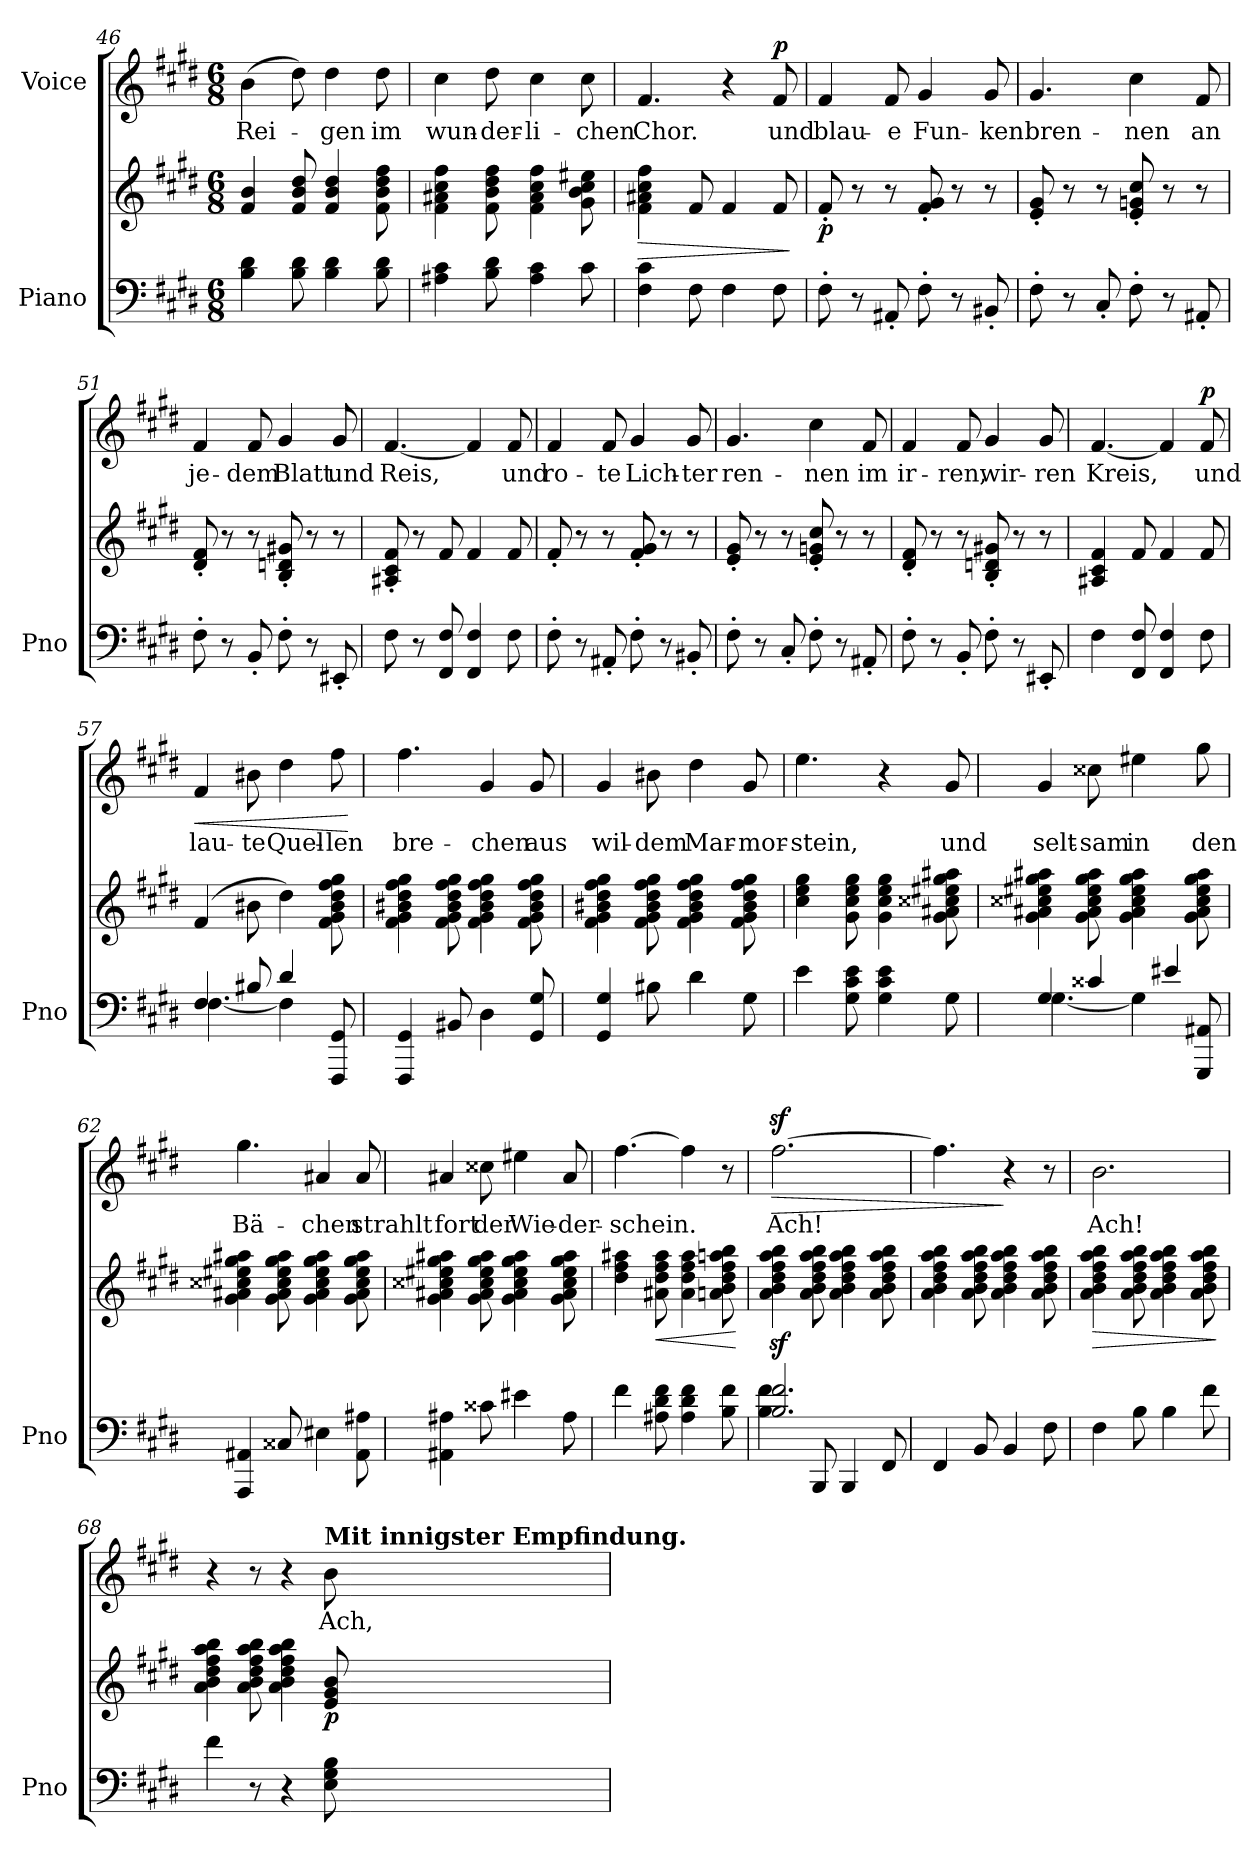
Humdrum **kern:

**kern	**kern	**dynam	**kern	**text	**dynam
*part2	*part2	*part2	*part1	*part1	*part1
*staff3	*staff2	*staff2/3	*staff1	*staff1	*staff1
*I"Piano	*	*	*I"Voice	*	*
*I'Pno	*	*	*	*	*
*clefF4	*clefG2	*	*clefG2	*	*
*k[f#c#g#d#]	*k[f#c#g#d#]	*	*k[f#c#g#d#]	*	*
*M6/8	*M6/8	*	*M6/8	*	*
=46	=46	=46	=46	=46	=46
!	!	!	!	!LO:LY:b	!
4B\ 4d#\	4f#/ 4b/	.	(>4b\	Rei-	.
8B\ 8d#\	8f#/ 8b/ 8dd#/	.	8dd#\)	.	.
!	!	!	!	!LO:LY:b	!
4B\ 4d#\	4f#/ 4b/ 4dd#/	.	4dd#\	gen	.
!	!	!	!	!LO:LY:b	!
8B\ 8d#\	8f#\ 8b\ 8dd#\ 8ff#\	.	8dd#\	im	.
=47	=47	=47	=47	=47	=47
!	!	!	!	!LO:LY:b	!
4A#X\ 4c#\	4f#\ 4a#X\ 4cc#\ 4ff#\	.	4cc#\	wun-	.
!	!	!	!	!LO:LY:b	!
8B\ 8d#\	8f#\ 8b\ 8dd#\ 8ff#\	.	8dd#\	-der-	.
!	!	!	!	!LO:LY:b	!
4A#\ 4c#\	4f#\ 4a#\ 4cc#\ 4ff#\	.	4cc#\	-li-	.
!	!	!	!	!LO:LY:b	!
8c#\	8g#\ 8b\ 8cc#\ 8ee#X\	.	8cc#\	-chen	.
=48	=48	=48	=48	=48	=48
!	!	!LO:HP:b	!	!LO:LY:b	!
4F#\ 4c#\	4f#\ 4a#X\ 4cc#\ 4ff#\	>	4.f#/	Chor.	.
8F#\	8f#/	.	.	.	.
4F#\	4f#/	.	4r	.	.
!	!	!	!	!LO:LY:b	!LO:DY:a
8F#\	8f#/	.	8f#/	und	p
.	.	]	.	.	.
!!LO:PB:g=z
=49	=49	=49	=49	=49	=49
!	!	!LO:DY:b	!	!LO:LY:b	!
8F#'\	8f#'/	p	4f#/	blau-	.
8r	8r	.	.	.	.
!	!	!	!	!LO:LY:b	!
8AA#X'/	8r	.	8f#/	-e	.
!	!	!	!	!LO:LY:b	!
8F#'\	8f#/' 8g#/'	.	4g#/	Fun-	.
8r	8r	.	.	.	.
!	!	!	!	!LO:LY:b	!
8BB#X'/	8r	.	8g#/	-ken	.
=50	=50	=50	=50	=50	=50
!	!	!	!	!LO:LY:b	!
8F#'\	8e/' 8g#/'	.	4.g#/	bren-	.
8r	8r	.	.	.	.
8C#'/	8r	.	.	.	.
!	!	!	!	!LO:LY:b	!
8F#'\	8e/' 8gn/' 8cc#/'	.	4cc#\	-nen	.
8r	8r	.	.	.	.
!	!	!	!	!LO:LY:b	!
8AA#X'/	8r	.	8f#/	an	.
=51	=51	=51	=51	=51	=51
!	!	!	!	!LO:LY:b	!
8F#'\	8d#/' 8f#/'	.	4f#/	je-	.
8r	8r	.	.	.	.
!	!	!	!	!LO:LY:b	!
8BB'/	8r	.	8f#/	-dem	.
!	!	!	!	!LO:LY:b	!
8F#'\	8B/' 8dn/' 8g#X/'	.	4g#/	Blatt	.
8r	8r	.	.	.	.
!	!	!	!	!LO:LY:b	!
8EE#X'/	8r	.	8g#/	und	.
=52	=52	=52	=52	=52	=52
!	!	!	!	!LO:LY:b	!
8F#\	8A#X/' 8c#/' 8f#/'	.	[4.f#/	Reis,	.
8r	8r	.	.	.	.
8FF#/ 8F#/	8f#/	.	.	.	.
4FF#/ 4F#/	4f#/	.	4f#/]	.	.
!	!	!	!	!LO:LY:b	!
8F#\	8f#/	.	8f#/	und	.
=53	=53	=53	=53	=53	=53
!	!	!	!	!LO:LY:b	!
8F#'\	8f#'/	.	4f#/	ro-	.
8r	8r	.	.	.	.
!	!	!	!	!LO:LY:b	!
8AA#X'/	8r	.	8f#/	-te	.
!	!	!	!	!LO:LY:b	!
8F#'\	8f#/' 8g#/'	.	4g#/	Lich-	.
8r	8r	.	.	.	.
!	!	!	!	!LO:LY:b	!
8BB#X'/	8r	.	8g#/	-ter	.
=54	=54	=54	=54	=54	=54
!	!	!	!	!LO:LY:b	!
8F#'\	8e/' 8g#/'	.	4.g#/	ren-	.
8r	8r	.	.	.	.
8C#'/	8r	.	.	.	.
!	!	!	!	!LO:LY:b	!
8F#'\	8e/' 8gn/' 8cc#/'	.	4cc#\	-nen	.
8r	8r	.	.	.	.
!	!	!	!	!LO:LY:b	!
8AA#X'/	8r	.	8f#/	im	.
!!LO:LB:g=z
=55	=55	=55	=55	=55	=55
!	!	!	!	!LO:LY:b	!
8F#'\	8d#/' 8f#/'	.	4f#/	ir-	.
8r	8r	.	.	.	.
!	!	!	!	!LO:LY:b	!
8BB'/	8r	.	8f#/	-ren,	.
!	!	!	!	!LO:LY:b	!
8F#'\	8B/' 8dn/' 8g#X/'	.	4g#/	wir-	.
8r	8r	.	.	.	.
!	!	!	!	!LO:LY:b	!
8EE#X'/	8r	.	8g#/	-ren	.
=56	=56	=56	=56	=56	=56
!	!	!	!	!LO:LY:b	!
4F#\	4A#X/ 4c#/ 4f#/	.	[4.f#/	Kreis,	.
8FF#/ 8F#/	8f#/	.	.	.	.
4FF#/ 4F#/	4f#/	.	4f#/]	.	.
!	!	!	!	!LO:LY:b	!LO:DY:a
8F#\	8f#/	.	8f#/	und	p
=57	=57	=57	=57	=57	=57
*^	*	*	*	*	*
!	!LO:N:head=solid	!	!	!	!LO:LY:b	!LO:HP:b
4F#/	[4.F#\	(>4f#/	.	4f#/	lau-	<
!	!	!	!	!	!LO:LY:b	!
8B#X/	.	8b#X\	.	8b#X\	-te	.
!	!	!	!	!	!LO:LY:b	!
4d#/	4F#\]	4dd#\)	.	4dd#\	Quel-	.
!	!	!	!	!	!LO:LY:b	!
8FFF#/ 8GG#/	8ryy	8f#\ 8g#\ 8b#\ 8dd#\ 8ff#\ 8gg#\	.	8ff#\	-len	.
*v	*v	*	*	*	*	*
.	.	.	.	.	[
=58	=58	=58	=58	=58	=58
!	!	!	!	!LO:LY:b	!
4FFF#/ 4GG#/	4f#\ 4g#\ 4b#X\ 4dd#\ 4ff#\ 4gg#\	.	4.ff#\	bre-	.
8BB#X/	8f#\ 8g#\ 8b#\ 8dd#\ 8ff#\ 8gg#\	.	.	.	.
!	!	!	!	!LO:LY:b	!
4D#\	4f#\ 4g#\ 4b#\ 4dd#\ 4ff#\ 4gg#\	.	4g#/	-chen	.
!	!	!	!	!LO:LY:b	!
8GG#/ 8G#/	8f#\ 8g#\ 8b#\ 8dd#\ 8ff#\ 8gg#\	.	8g#/	aus	.
=59	=59	=59	=59	=59	=59
!	!	!	!	!LO:LY:b	!
4GG#/ 4G#/	4f#\ 4g#\ 4b#X\ 4dd#\ 4ff#\ 4gg#\	.	4g#/	wil-	.
!	!	!	!	!LO:LY:b	!
8B#X\	8f#\ 8g#\ 8b#\ 8dd#\ 8ff#\ 8gg#\	.	8b#X\	-dem	.
!	!	!	!	!LO:LY:b	!
4d#\	4f#\ 4g#\ 4b#\ 4dd#\ 4ff#\ 4gg#\	.	4dd#\	Mar-	.
!	!	!	!	!LO:LY:b	!
8G#\	8f#\ 8g#\ 8b#\ 8dd#\ 8ff#\ 8gg#\	.	8g#/	-mor-	.
=60	=60	=60	=60	=60	=60
!	!	!	!	!LO:LY:b	!
4e\	4cc#\ 4ee\ 4gg#\	.	4.ee\	-stein,	.
8G#\ 8c#\ 8e\	8g#\ 8cc#\ 8ee\ 8gg#\	.	.	.	.
4G#\ 4c#\ 4e\	4g#\ 4cc#\ 4ee\ 4gg#\	.	4r	.	.
!	!	!	!	!LO:LY:b	!
8G#\	8g#\ 8a#X\ 8cc##X\ 8ee#X\ 8gg#\ 8aa#X\	.	8g#/	und	.
!!LO:LB:g=z
=61	=61	=61	=61	=61	=61
*^	*	*	*	*	*
!	!LO:N:head=solid	!	!	!	!LO:LY:b	!
4G#/	[4.G#\	4g#\ 4a#X\ 4cc##X\ 4ee#X\ 4gg#\ 4aa#X\	.	4g#/	selt-	.
!	!	!	!	!	!LO:LY:b	!
4c##X/	.	8g#\ 8a#\ 8cc##\ 8ee#\ 8gg#\ 8aa#\	.	8cc##X\	-sam	.
!	!	!	!	!	!LO:LY:b	!
.	4G#\]	4g#\ 4a#\ 4cc##\ 4ee#\ 4gg#\ 4aa#\	.	4ee#X\	in	.
4e#X/	.	.	.	.	.	.
!	!	!	!	!	!LO:LY:b	!
.	8GGG#/ 8AA#X/	8g#\ 8a#\ 8cc##\ 8ee#\ 8gg#\ 8aa#\	.	8gg#\	den	.
=62	=62	=62	=62	=62	=62	=62
!	!	!	!	!	!LO:LY:b	!
*v	*v	*	*	*	*	*
4AAA/ 4AA#X/	4g#\ 4a#X\ 4cc##X\ 4ee#X\ 4gg#\ 4aa#X\	.	4.gg#\	Bä-	.
8C##X/	8g#\ 8a#\ 8cc##\ 8ee#\ 8gg#\ 8aa#\	.	.	.	.
!	!	!	!	!LO:LY:b	!
4E#X\	4g#\ 4a#\ 4cc##\ 4ee#\ 4gg#\ 4aa#\	.	4a#X/	-chen	.
!	!	!	!	!LO:LY:b	!
8AA#\ 8A#X\	8g#\ 8a#\ 8cc##\ 8ee#\ 8gg#\ 8aa#\	.	8a#/	strahlt	.
=63	=63	=63	=63	=63	=63
!	!	!	!	!LO:LY:b	!
4AA#X\ 4A#X\	4g#\ 4a#X\ 4cc##X\ 4ee#X\ 4gg#\ 4aa#X\	.	4a#X/	fort	.
!	!	!	!	!LO:LY:b	!
8c##X\	8g#\ 8a#\ 8cc##\ 8ee#\ 8gg#\ 8aa#\	.	8cc##X\	der	.
!	!	!	!	!LO:LY:b	!
4e#X\	4g#\ 4a#\ 4cc##\ 4ee#\ 4gg#\ 4aa#\	.	4ee#X\	Wie-	.
!	!	!	!	!LO:LY:b	!
8A#\	8g#\ 8a#\ 8cc##\ 8ee#\ 8gg#\ 8aa#\	.	8a#/	-der-	.
=64	=64	=64	=64	=64	=64
!	!	!	!	!LO:LY:b	!
4f#\	4dd#\ 4ff#\ 4aa#X\	.	[4.ff#\	-schein.	.
!	!	!LO:HP:b	!	!	!
8A#X\ 8d#\ 8f#\	8a#X\ 8dd#\ 8ff#\ 8aa#\	<	.	.	.
4A#\ 4d#\ 4f#\	4a#\ 4dd#\ 4ff#\ 4aa#\	.	4ff#\]	.	.
8B\ 8f#\	8an\ 8b\ 8dd#\ 8ff#\ 8aan\ 8bb\	.	8r	.	.
.	.	[	.	.	.
=65	=65	=65	=65	=65	=65
*^	*	*	*	*	*
!	!	!	!	!	!LO:LY:b	!LO:HP:b
2.B/ 2.f#/	4B\ 4f#\	4a\z< 4b\z< 4dd#\z< 4ff#\z< 4aa\z< 4bb\z<	.	[2.ff#z>\	Ach!	>
.	8BBB/	8a\ 8b\ 8dd#\ 8ff#\ 8aa\ 8bb\	.	.	.	.
.	4BBB/	4a\ 4b\ 4dd#\ 4ff#\ 4aa\ 4bb\	.	.	.	.
.	8FF#/	8a\ 8b\ 8dd#\ 8ff#\ 8aa\ 8bb\	.	.	.	.
*v	*v	*	*	*	*	*
!!LO:LB:g=z
=66	=66	=66	=66	=66	=66
4FF#/	4a\ 4b\ 4dd#\ 4ff#\ 4aa\ 4bb\	.	4.ff#\]	.	.
8BB/	8a\ 8b\ 8dd#\ 8ff#\ 8aa\ 8bb\	.	.	.	.
4BB/	4a\ 4b\ 4dd#\ 4ff#\ 4aa\ 4bb\	.	4r	.	]
8F#\	8a\ 8b\ 8dd#\ 8ff#\ 8aa\ 8bb\	.	8r	.	.
!!LO:PB:g=z
=67	=67	=67	=67	=67	=67
!	!	!LO:HP:b	!	!LO:LY:b	!
4F#\	4a\ 4b\ 4dd#\ 4ff#\ 4aa\ 4bb\	>	2.b\	Ach!	.
8B\	8a\ 8b\ 8dd#\ 8ff#\ 8aa\ 8bb\	.	.	.	.
4B\	4a\ 4b\ 4dd#\ 4ff#\ 4aa\ 4bb\	.	.	.	.
8f#\	8a\ 8b\ 8dd#\ 8ff#\ 8aa\ 8bb\	.	.	.	.
.	.	]	.	.	.
=68	=68	=68	=68	=68	=68
4f#\	4a\ 4b\ 4dd#\ 4ff#\ 4aa\ 4bb\	.	4r	.	.
8r	8a\ 8b\ 8dd#\ 8ff#\ 8aa\ 8bb\	.	8r	.	.
4r	4a\ 4b\ 4dd#\ 4ff#\ 4aa\ 4bb\	.	4r	.	.
!	!	!	!LO:TX:a:B:t=Mit innigster Empfindung.	!	!
!	!	!LO:DY:b	!	!LO:LY:b	!
8E\ 8G#\ 8B\	8e/ 8g#/ 8b/	p	8b\	Ach,	.
=	=	=	=	=	=
*-	*-	*-	*-	*-	*-
